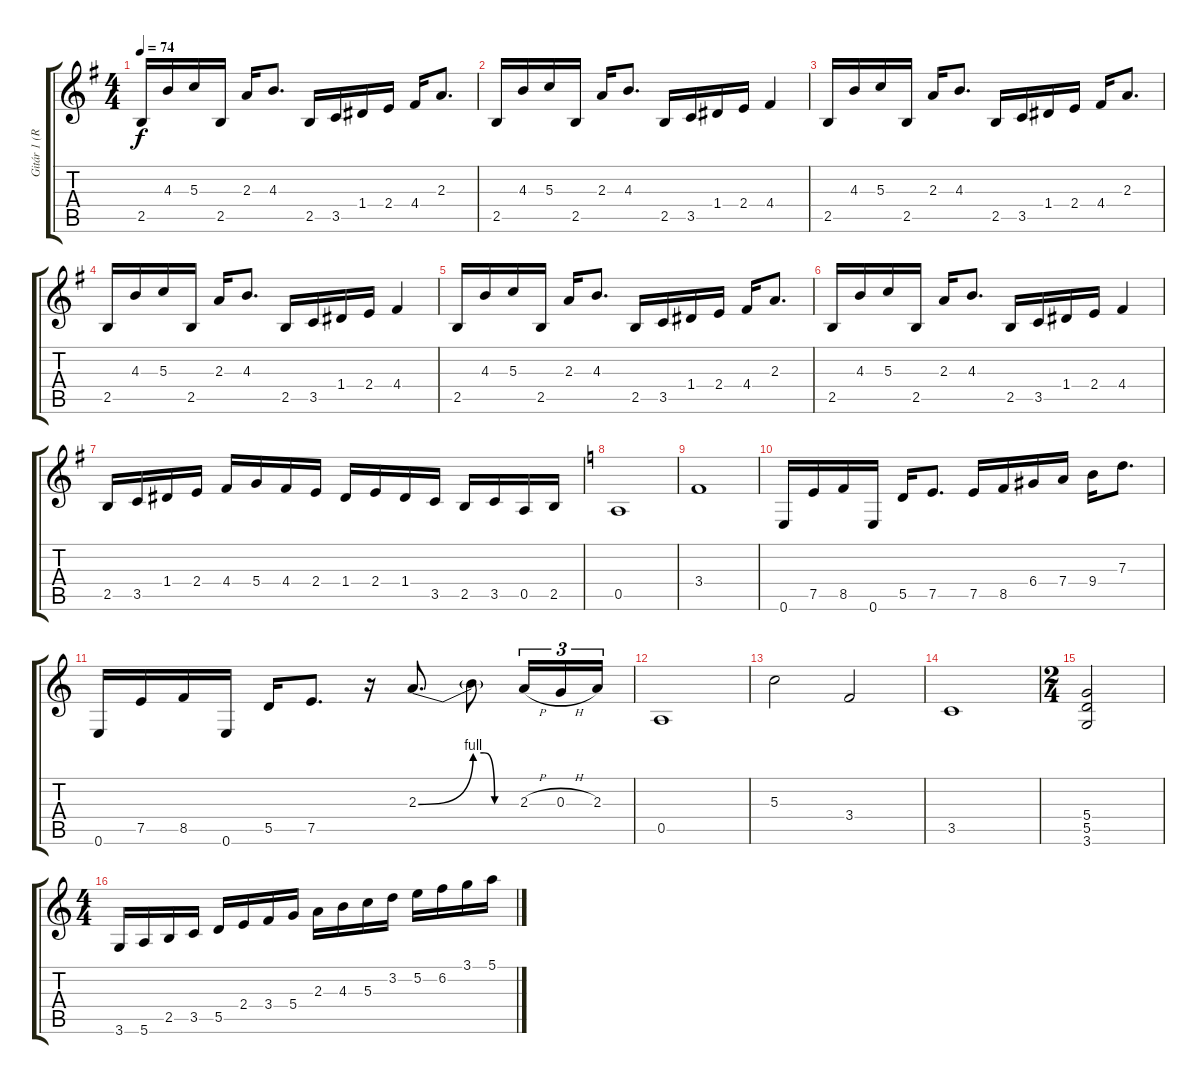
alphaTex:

\track ("Gitár 1 (Ritchie Blackmore)" "Gitár 1 (R") {instrument distortionguitar}
\staff {score tabs}
\tuning (E4 B3 G3 D3 A2 E2) {hide}
\ts (4 4)
\tempo 74
\clef g2
\ks g
2.5.16{dy f} 4.3.16 5.3.16 2.5.16 2.3.16 4.3.8{d} 2.5.16 3.5.16 1.4.16 2.4.16 4.4.16 2.3.8{d} |
2.5.16 4.3.16 5.3.16 2.5.16 2.3.16 4.3.8{d} 2.5.16 3.5.16 1.4.16 2.4.16 4.4.4 |
2.5.16 4.3.16 5.3.16 2.5.16 2.3.16 4.3.8{d} 2.5.16 3.5.16 1.4.16 2.4.16 4.4.16 2.3.8{d} |
2.5.16 4.3.16 5.3.16 2.5.16 2.3.16 4.3.8{d} 2.5.16 3.5.16 1.4.16 2.4.16 4.4.4 |
2.5.16 4.3.16 5.3.16 2.5.16 2.3.16 4.3.8{d} 2.5.16 3.5.16 1.4.16 2.4.16 4.4.16 2.3.8{d} |
2.5.16 4.3.16 5.3.16 2.5.16 2.3.16 4.3.8{d} 2.5.16 3.5.16 1.4.16 2.4.16 4.4.4 |
2.5.16 3.5.16 1.4.16 2.4.16 4.4.16 5.4.16 4.4.16 2.4.16 1.4.16 2.4.16 1.4.16 3.5.16 2.5.16 3.5.16 0.5.16 2.5.16 |
\ks c
0.5.1 |
3.4.1 |
0.6.16 7.5.16 8.5.16 0.6.16 5.5.16 7.5.8{d} 7.5.16 8.5.16 6.4.16 7.4.16 9.4.16 7.3.8{d} |
0.6.16 7.5.16 8.5.16 0.6.16 5.5.16 7.5.8{d} r.16 2.3{be (bend 0 0 60 4)}.8{d} 2.3{be (custom 0 4 15 4 30 0 60 0) t}.8 2.3{h}.16{tu (3 2)} 0.3{h}.16{tu (3 2)} 2.3.16{tu (3 2)} |
0.5.1 |
5.3.2 3.4.2 |
3.5.1 |
\ts (2 4)
(5.4 5.5 3.6).2 |
\ts (4 4)
3.6.16 5.6.16 2.5.16 3.5.16 5.5.16 2.4.16 3.4.16 5.4.16 2.3.16 4.3.16 5.3.16 3.2.16 5.2.16 6.2.16 3.1.16 5.1.16
